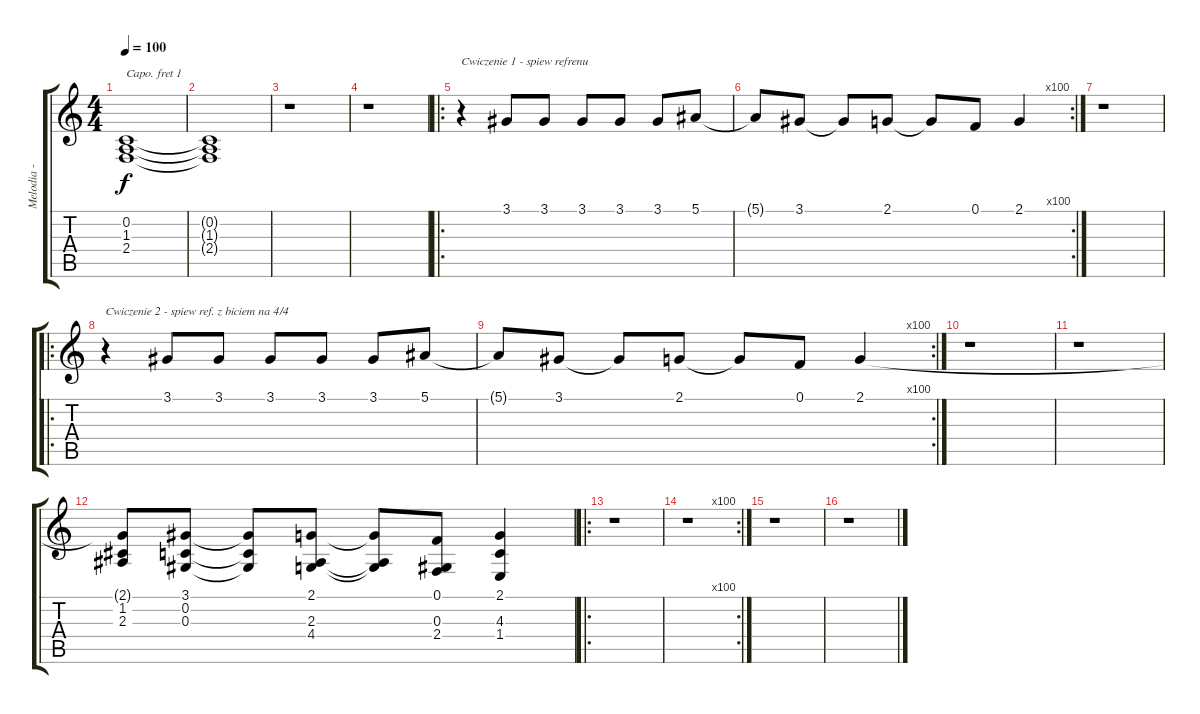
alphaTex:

\track ("Melodia - wokaliza" "Melodia - ") {instrument accordion}
\staff {score tabs}
\capo 1
\tuning (E4 B3 G3 D3 A2 E2) {hide}
\ts (4 4)
\tempo 100
\clef g2
\ks c
(0.2 1.3 2.4).1{dy f} |
(0.2{t} 1.3{t} 2.4{t}).1 |
r.1 |
r.1 |
\ro
r.4{txt "Cwiczenie 1 - spiew refrenu"} 3.1.8 3.1.8 3.1.8 3.1.8 3.1.8 5.1.8 |
\rc 100
5.1{t}.8 3.1.8 3.1{t}.8 2.1.8 2.1{t}.8 0.1.8 2.1.4 |
r.1 |
\ro
r.4{txt "Cwiczenie 2 - spiew ref. z biciem na 4/4"} 3.1.8 3.1.8 3.1.8 3.1.8 3.1.8 5.1.8 |
\rc 100
5.1{t}.8 3.1.8 3.1{t}.8 2.1.8 2.1{t}.8 0.1.8 2.1.4 |
r.1 |
r.1 |
(2.1{t} 1.2 2.3).8 (3.1 0.2 0.3).8 (3.1{t} 0.2{t} 0.3{t}).8 (2.1 2.3 4.4).8 (2.1{t} 2.3{t} 4.4{t}).8 (0.1 0.3 2.4).8 (2.1 4.3 1.4).4 |
\ro
r.1 |
\rc 100
r.1 |
r.1 |
r.1
